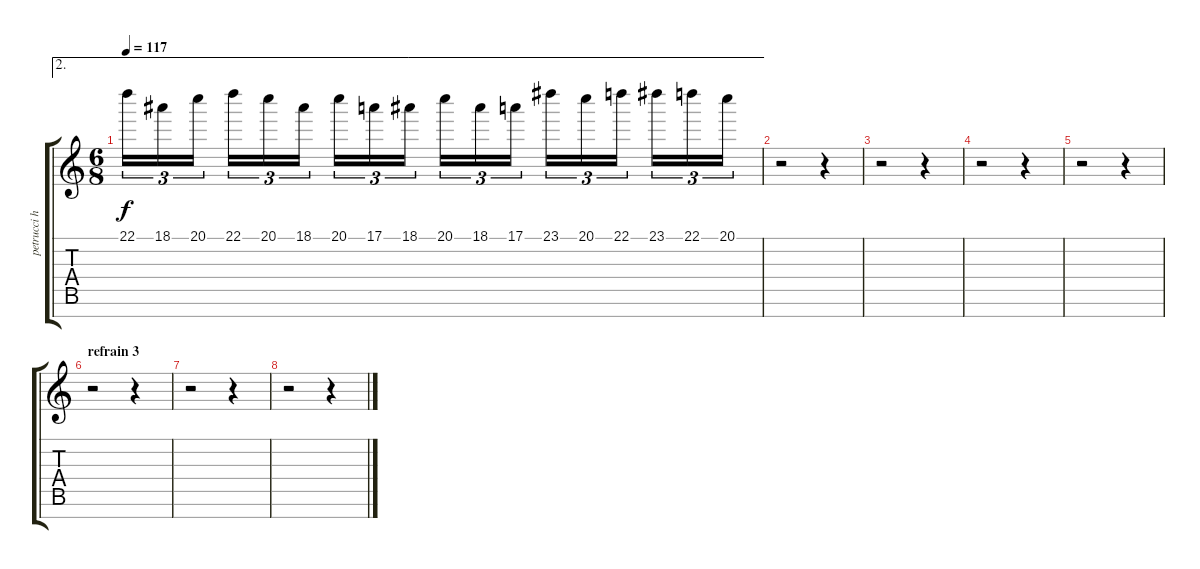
\track ("petrucci harmony" "petrucci h") {instrument distortionguitar}
\staff {score tabs}
\tuning (E4 B3 G3 D3 A2 E2 B1) {hide}
\ae 2
\ts (6 8)
\tempo 117
\clef g2
\ks c
22.1.16{tu (3 2) dy f} 18.1.16{tu (3 2)} 20.1.16{tu (3 2)} 22.1.16{tu (3 2)} 20.1.16{tu (3 2)} 18.1.16{tu (3 2)} 20.1.16{tu (3 2)} 17.1.16{tu (3 2)} 18.1.16{tu (3 2)} 20.1.16{tu (3 2)} 18.1.16{tu (3 2)} 17.1.16{tu (3 2)} 23.1.16{tu (3 2)} 20.1.16{tu (3 2)} 22.1.16{tu (3 2)} 23.1.16{tu (3 2)} 22.1.16{tu (3 2)} 20.1.16{tu (3 2)} |
r.2 r.4 |
r.2 r.4 |
r.2 r.4 |
r.2 r.4 |
\section ("" "refrain 3")
r.2 r.4 |
r.2 r.4 |
r.2 r.4
